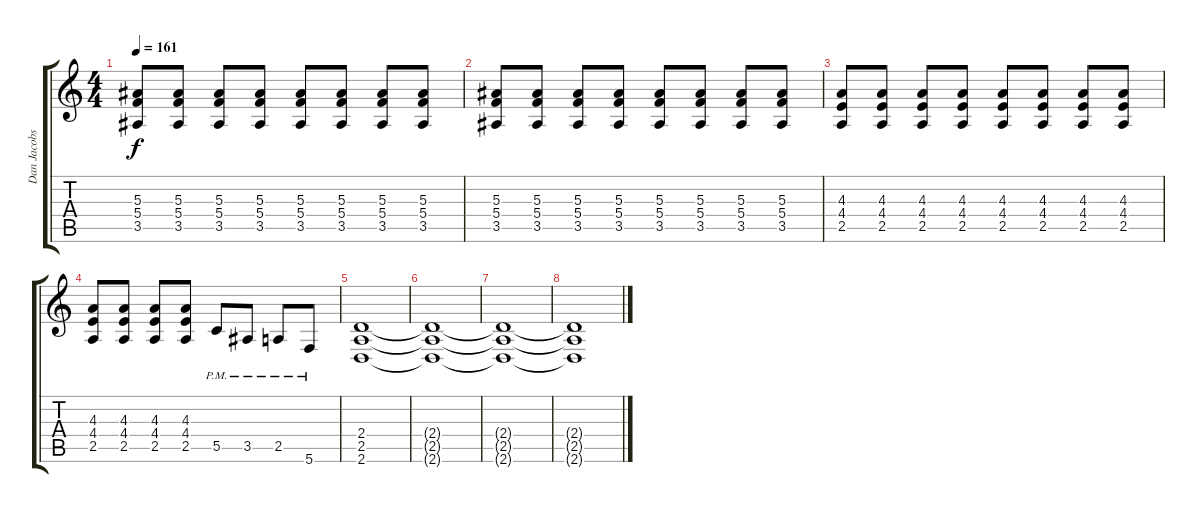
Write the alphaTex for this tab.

\track ("Dan Jacobs" "Dan Jacobs") {instrument overdrivenguitar}
\staff {score tabs}
\tuning (D4 A3 F3 C3 G2 C2) {hide}
\ts (4 4)
\tempo 161
\clef g2
\ks c
(5.3 5.4 3.5).8{dy f} (5.3 5.4 3.5).8 (5.3 5.4 3.5).8 (5.3 5.4 3.5).8 (5.3 5.4 3.5).8 (5.3 5.4 3.5).8 (5.3 5.4 3.5).8 (5.3 5.4 3.5).8 |
(5.3 5.4 3.5).8 (5.3 5.4 3.5).8 (5.3 5.4 3.5).8 (5.3 5.4 3.5).8 (5.3 5.4 3.5).8 (5.3 5.4 3.5).8 (5.3 5.4 3.5).8 (5.3 5.4 3.5).8 |
(4.3 4.4 2.5).8 (4.3 4.4 2.5).8 (4.3 4.4 2.5).8 (4.3 4.4 2.5).8 (4.3 4.4 2.5).8 (4.3 4.4 2.5).8 (4.3 4.4 2.5).8 (4.3 4.4 2.5).8 |
(4.3 4.4 2.5).8 (4.3 4.4 2.5).8 (4.3 4.4 2.5).8 (4.3 4.4 2.5).8 5.5{pm}.8 3.5{pm}.8 2.5{pm}.8 5.6{pm}.8 |
(2.4 2.5 2.6).1{volume 0} |
(2.4{t} 2.5{t} 2.6{t}).1 |
(2.4{t} 2.5{t} 2.6{t}).1 |
(2.4{t} 2.5{t} 2.6{t}).1
